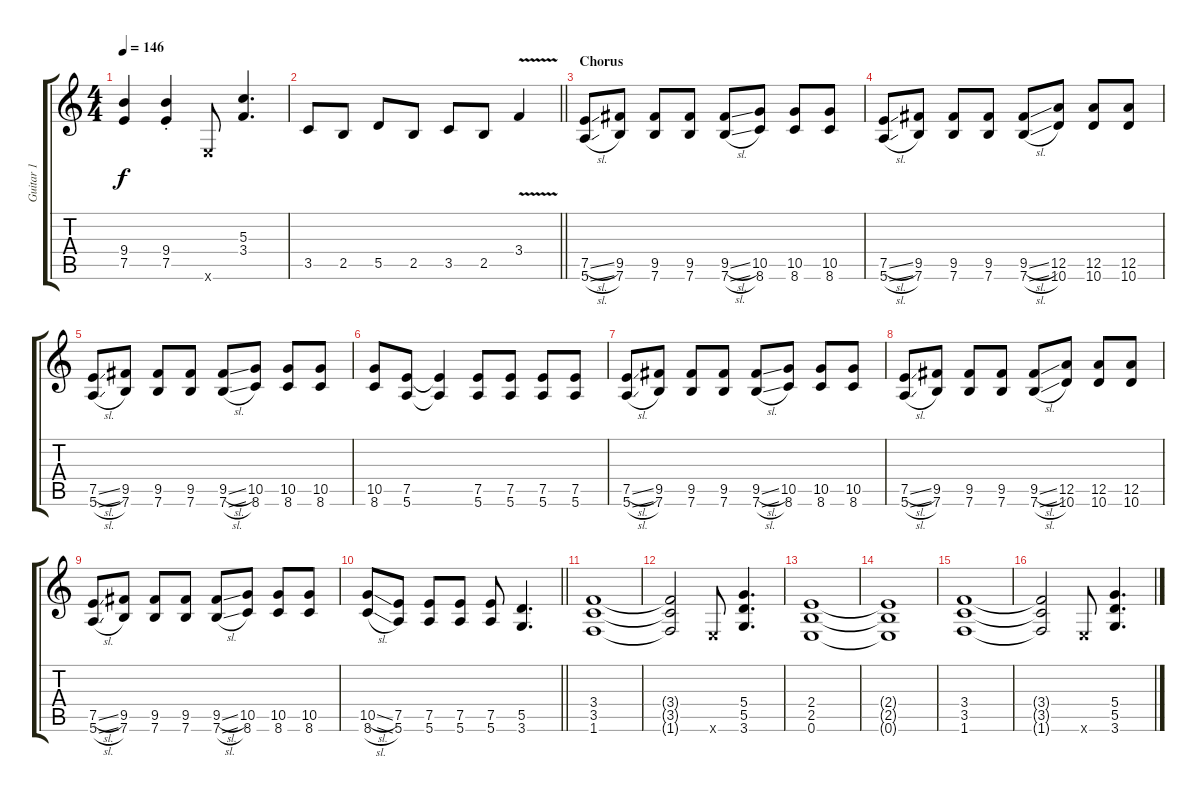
\track ("Guitar 1" "Guitar 1") {instrument distortionguitar}
\staff {score tabs}
\tuning (E4 B3 G3 D3 A2 E2) {hide}
\ts (4 4)
\tempo 146
\clef g2
\ks c
(9.4 7.5).4{dy f} (9.4{st} 7.5{st}).4 0.6{x}.8 (5.3 3.4).4{d} |
\barLineRight lightlight
3.5.8 2.5.8 5.5.8 2.5.8 3.5.8 2.5.8 3.4{v}.4 |
\section ("" "Chorus")
(7.5{sl} 5.6{sl}).8 (9.5 7.6).8 (9.5 7.6).8 (9.5 7.6).8 (9.5{sl} 7.6{sl}).8 (10.5 8.6).8 (10.5 8.6).8 (10.5 8.6).8 |
(7.5{sl} 5.6{sl}).8 (9.5 7.6).8 (9.5 7.6).8 (9.5 7.6).8 (9.5{sl} 7.6{sl}).8 (12.5 10.6).8 (12.5 10.6).8 (12.5 10.6).8 |
(7.5{sl} 5.6{sl}).8 (9.5 7.6).8 (9.5 7.6).8 (9.5 7.6).8 (9.5{sl} 7.6{sl}).8 (10.5 8.6).8 (10.5 8.6).8 (10.5 8.6).8 |
(10.5 8.6).8 (7.5 5.6).8 (7.5{t} 5.6{t}).4 (7.5 5.6).8 (7.5 5.6).8 (7.5 5.6).8 (7.5 5.6).8 |
(7.5{sl} 5.6{sl}).8 (9.5 7.6).8 (9.5 7.6).8 (9.5 7.6).8 (9.5{sl} 7.6{sl}).8 (10.5 8.6).8 (10.5 8.6).8 (10.5 8.6).8 |
(7.5{sl} 5.6{sl}).8 (9.5 7.6).8 (9.5 7.6).8 (9.5 7.6).8 (9.5{sl} 7.6{sl}).8 (12.5 10.6).8 (12.5 10.6).8 (12.5 10.6).8 |
(7.5{sl} 5.6{sl}).8 (9.5 7.6).8 (9.5 7.6).8 (9.5 7.6).8 (9.5{sl} 7.6{sl}).8 (10.5 8.6).8 (10.5 8.6).8 (10.5 8.6).8 |
\barLineRight lightlight
(10.5{sl} 8.6{sl}).8 (7.5 5.6).8 (7.5 5.6).8 (7.5 5.6).8 (7.5 5.6).8 (5.5 3.6).4{d} |
(3.4 3.5 1.6).1 |
(3.4{t} 3.5{t} 1.6{t}).2 0.6{x}.8 (5.4 5.5 3.6).4{d} |
(2.4 2.5 0.6).1 |
(2.4{t} 2.5{t} 0.6{t}).1 |
(3.4 3.5 1.6).1 |
(3.4{t} 3.5{t} 1.6{t}).2 0.6{x}.8 (5.4 5.5 3.6).4{d}
